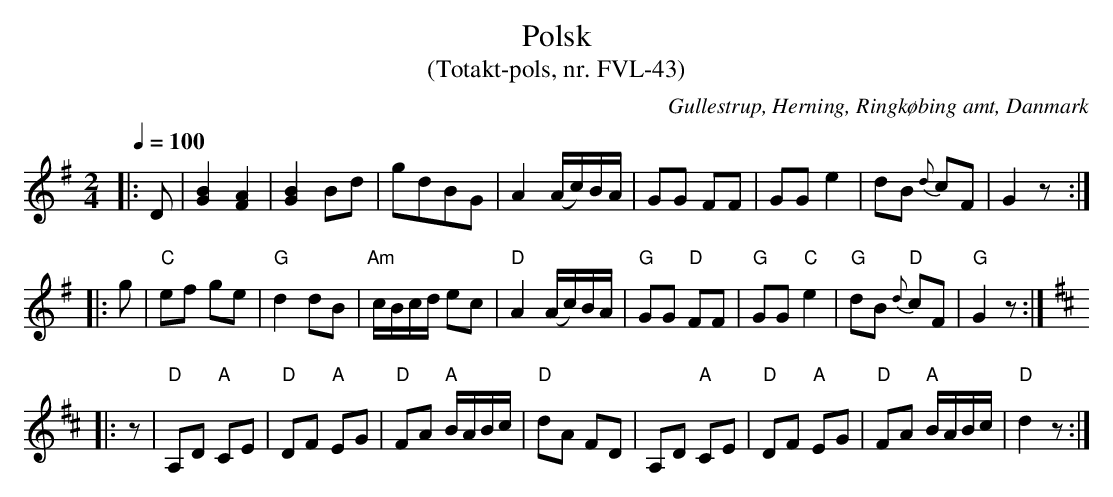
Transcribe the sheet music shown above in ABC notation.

X:1
T:Polsk
T:(Totakt-pols, nr. FVL-43)
O:Gullestrup, Herning, Ringkøbing amt, Danmark
M:2/4
L:1/8
Q:1/4=100
K:G
|: D | ""[GB]2 [FA]2 | [GB]2 Bd | gdBG | A2 (A/c/)B/A/ | GG FF | GG e2 | dB {d}cF | G2 z :|
|: g | "C"ef ge | "G"d2 dB | "Am"c/B/c/d/ ec | "D"A2 (A/c/)B/A/ | "G"GG "D"FF | "G"GG "C"e2 | "G"dB "D"{d}cF | "G"G2 z :|
K:D
|: z | "D"A,D  "A"CE | "D"DF "A"EG | "D"FA "A"B/A/B/c/ | "D"dA FD | A,D  "A"CE | "D"DF "A"EG | "D"FA "A"B/A/B/c/ | "D"d2 z :|
